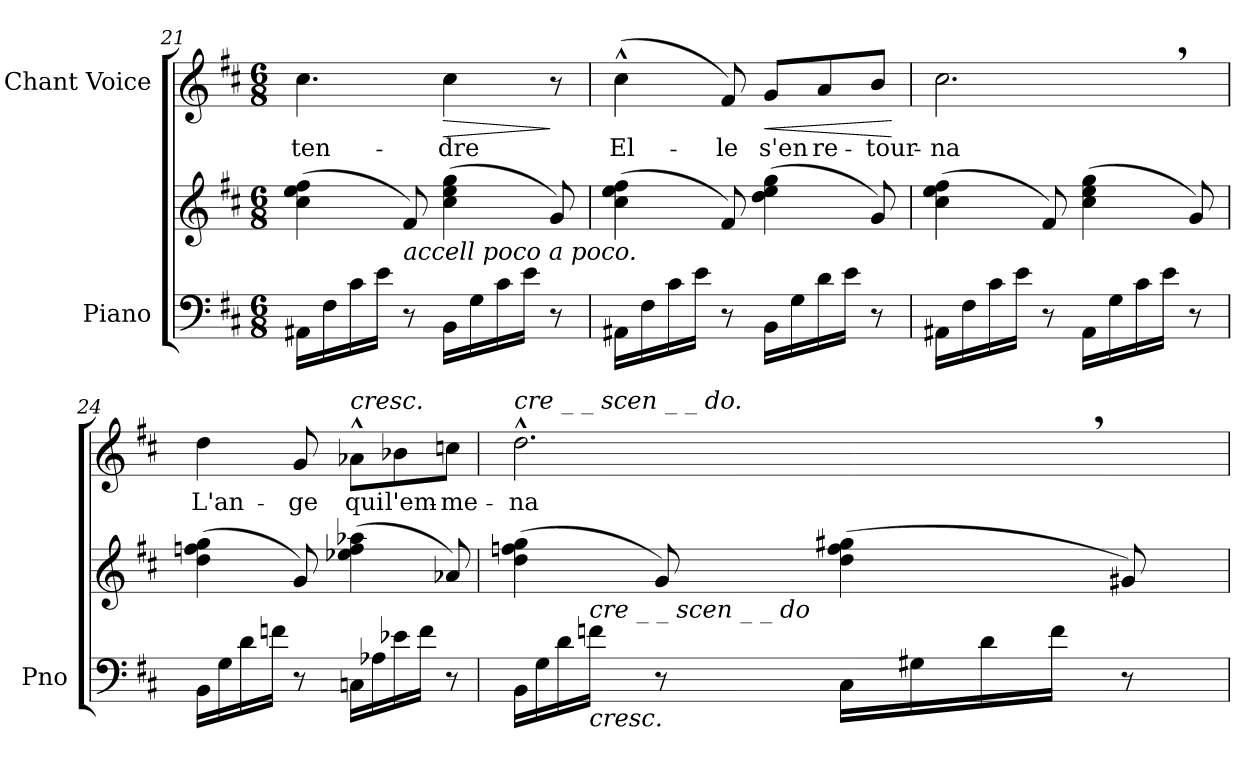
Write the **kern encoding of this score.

**kern	**kern	**kern	**text	**dynam
*part2	*part2	*part1	*part1	*part1
*staff3	*staff2	*staff1	*staff1	*staff1
*I"Piano	*	*I"Chant Voice	*	*
*I'Pno	*	*	*	*
!!LO:LB:g=z
*clefF4	*clefG2	*clefG2	*	*
*k[f#c#]	*k[f#c#]	*k[f#c#]	*	*
*M6/8	*M6/8	*M6/8	*	*
=21	=21	=21	=21	=21
!	!	!	!LO:LY:b	!
16AA#X\LL	(4cc#\ 4ee\ 4ff#\	4.cc#\	-ten-	.
16F#\	.	.	.	.
16c#\	.	.	.	.
16e\JJ	.	.	.	.
!LO:TX:a:i:t=accell                      poco                                   a                           poco.	!	!	!	!
8r	8f#/)	.	.	.
!	!	!	!LO:LY:b	!LO:HP:b
16BB\LL	(4cc#\ 4ee\ 4gg\	4cc#\	-dre	>
16G\	.	.	.	.
16c#\	.	.	.	.
16e\JJ	.	.	.	.
8r	8g/)	8r	.	]
=22	=22	=22	=22	=22
!	!	!	!LO:LY:b	!
16AA#X\LL	(4cc#\ 4ee\ 4ff#\	(4cc#^^\	El-	.
16F#\	.	.	.	.
16c#\	.	.	.	.
16e\JJ	.	.	.	.
!	!	!	!LO:LY:b	!
8r	8f#/)	8f#/)	-le	.
!	!	!	!LO:LY:b	!LO:HP:b
16BB\LL	(4dd\ 4ee\ 4gg\	8g/L	s'en	<
16G\	.	.	.	.
!	!	!	!LO:LY:b	!
16d\	.	8a/	re-	.
16e\JJ	.	.	.	.
!	!	!	!LO:LY:b	!
8r	8g/)	8b/J	-tour-	.
.	.	.	.	[
=23	=23	=23	=23	=23
!	!	!	!LO:LY:b	!
16AA#X\LL	(4cc#\ 4ee\ 4ff#\	2.cc#,\	-na	.
16F#\	.	.	.	.
16c#\	.	.	.	.
16e\JJ	.	.	.	.
8r	8f#/)	.	.	.
16AA#\LL	(4cc#\ 4ee\ 4gg\	.	.	.
16G\	.	.	.	.
16c#\	.	.	.	.
16e\JJ	.	.	.	.
8r	8g/)	.	.	.
!!LO:LB:g=z
=24	=24	=24	=24	=24
!	!	!	!LO:LY:b	!
16BB\LL	(4dd\ 4ffn\ 4gg\	4dd\	L'an-	.
16G\	.	.	.	.
16d\	.	.	.	.
16fn\JJ	.	.	.	.
!	!	!	!LO:LY:b	!
8r	8g/)	8g/	-ge	.
!	!	!LO:TX:a:i:t=cresc.	!	!
!	!	!	!LO:LY:b	!
16Cn\LL	(4ee-X\ 4ff\ 4aa-X\	8a-X^^\L	qui	.
16A-X\	.	.	.	.
!	!	!	!LO:LY:b	!
16e-X\	.	8b-X\	l'em-	.
16f\JJ	.	.	.	.
!	!	!	!LO:LY:b	!
8r	8a-X/)	8ccn\J	-me-	.
!!LO:LB:g=z
=25	=25	=25	=25	=25
!	!	!LO:TX:a:i:t=cre            _             _            scen           _                   _              do.	!	!
!	!	!	!LO:LY:b	!
16BB\LL	(4dd\ 4ffn\ 4gg\	2.dd^^,\	-na	.
16G\	.	.	.	.
16d\	.	.	.	.
!LO:TX:b:i:t=cresc.	!	!	!	!
!LO:TX:a:i:t=cre            _                _             scen        _            _             do	!	!	!	!
16fn\JJ	.	.	.	.
8r	8g/)	.	.	.
16C#\LL	(4dd\ 4ff\ 4gg#X\	.	.	.
16G#X\	.	.	.	.
16d\	.	.	.	.
16f\JJ	.	.	.	.
8r	8g#X/)	.	.	.
=	=	=	=	=
*-	*-	*-	*-	*-
